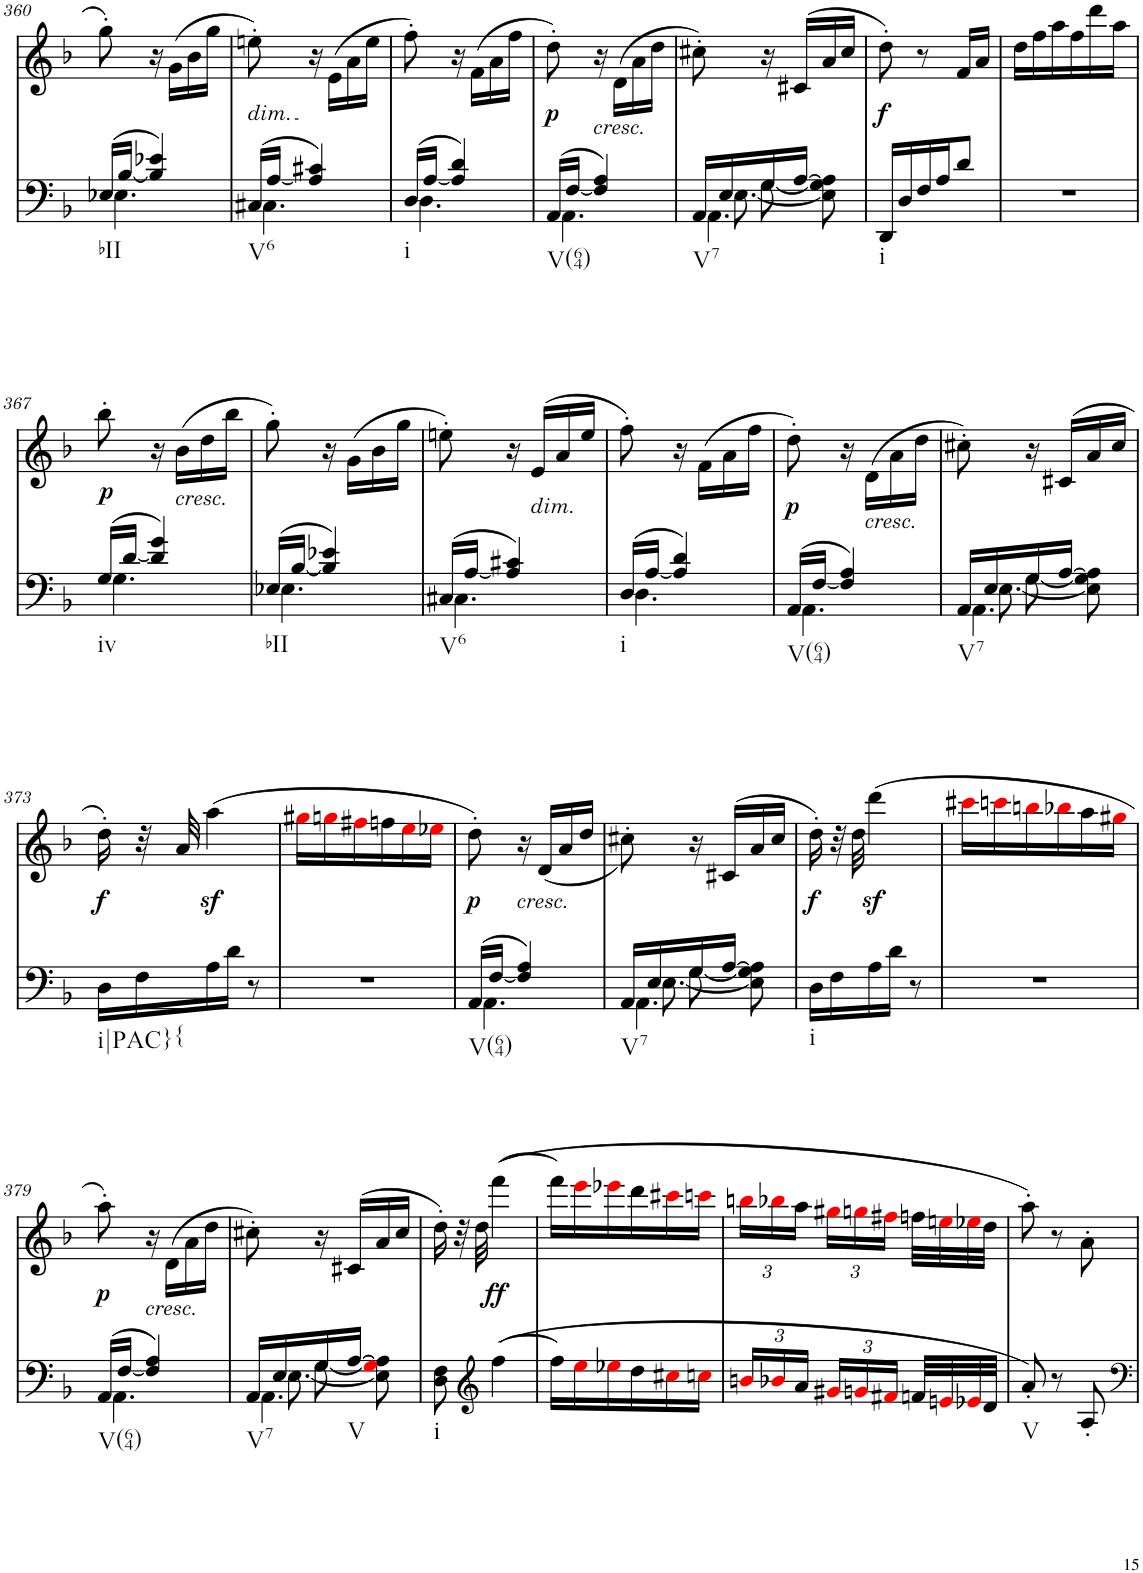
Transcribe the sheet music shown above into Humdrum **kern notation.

**kern	**kern	**text	**dynam
*part2	*part1	*part1	*part1
*staff2	*staff1	*staff1	*staff1
*I"Piano	*I"Piano	*	*
*I'Pno	*I'Pno	*	*
!!LO:PB:g=z
*clefF4	*clefG2	*	*
*k[b-]	*k[b-]	*	*
*d:	*d:	*	*
*M3/8	*M3/8	*	*
=360	=360	=360	=360
*^	*	*	*
!LO:TX:b:t=bII	!	!	!	!
(16E-X/LL	4.E-\	8gg'\	.	.
[<16B-/JJ	.	.	.	.
4B-/] 4e-X/)	.	16r	.	.
.	.	(16g\LL	.	.
.	.	16b-\	.	.
.	.	16gg\JJ	.	.
=361	=361	=361	=361	=361
!	!	!LO:TX:b:i:t=dim.	!	!
!LO:TX:b:t=V6	!	!	!	!
(16C#X/LL	4.C#\	8een'\)	.	.
[<16A/JJ	.	.	.	.
4A/] 4c#X/)	.	16r	.	.
.	.	(16e\LL	.	.
.	.	16a\	.	.
.	.	16ee\JJ	.	.
=362	=362	=362	=362	=362
!LO:TX:b:t=i	!	!	!	!
(16D/LL	4.D\	8ff'\)	.	.
[<16A/JJ	.	.	.	.
4A/] 4d/)	.	16r	.	.
.	.	(16f\LL	.	.
.	.	16a\	.	.
.	.	16ff\JJ	.	.
=363	=363	=363	=363	=363
!LO:TX:b:t=V(64)	!	!	!	!
!	!	!	!LO:LY:b	!LO:DY:b
(16AA/LL	4.AA\	8dd'\)	p	p
[<16F/JJ	.	.	.	.
!	!	!LO:TX:b:i:t=cresc.	!	!
4F/] 4A/)	.	16r	.	.
.	.	(16d\LL	.	.
.	.	16a\	.	.
.	.	16dd\JJ	.	.
=364	=364	=364	=364	=364
*^	*^	*	*	*
!LO:TX:b:t=V7	!	!	!	!	!	!
16AA/LL	4.AA\	16ryy	8ryy	8cc#X'\)	.	.
[<16E/	.	8.E\	.	.	.	.
[<16G/	.	.	8G\	16r	.	.
[16A/JJ	.	.	.	(16c#X/LL	.	.
8E\] 8G\] 8A\]	.	8ryy	8ryy	16a/	.	.
.	.	.	.	16cc#/JJ	.	.
*v	*v	*v	*v	*	*	*
=365	=365	=365	=365
!LO:TX:b:t=i	!	!	!
!	!	!LO:LY:b	!LO:DY:b
16DD/LL	8dd'\)	f	f
16D/	.	.	.
16F/	8r	.	.
16A/J	.	.	.
8d/J	16f/LL	.	.
.	16a/JJ	.	.
=366	=366	=366	=366
4.r	16dd\LL	.	.
.	16ff\	.	.
.	16aa\	.	.
.	16ff\	.	.
.	16ddd\	.	.
.	16aa\JJ	.	.
!!LO:LB:g=z
=367	=367	=367	=367
*^	*	*	*
!LO:TX:b:t=iv	!	!	!	!
!	!	!	!LO:LY:b	!LO:DY:b
(16G/LL	4.G\	8bb-'\	p	p
[<16d/JJ	.	.	.	.
4d/] 4g/)	.	16r	.	.
!	!	!LO:TX:b:i:t=cresc.	!	!
.	.	(16b-\LL	.	.
.	.	16dd\	.	.
.	.	16bb-\JJ	.	.
=368	=368	=368	=368	=368
!LO:TX:b:t=bII	!	!	!	!
(16E-X/LL	4.E-\	8gg'\)	.	.
[<16B-/JJ	.	.	.	.
4B-/] 4e-X/)	.	16r	.	.
.	.	(16g\LL	.	.
.	.	16b-\	.	.
.	.	16gg\JJ	.	.
=369	=369	=369	=369	=369
!LO:TX:b:t=V6	!	!	!	!
(16C#X/LL	4.C#\	8een'\)	.	.
[<16A/JJ	.	.	.	.
4A/] 4c#X/)	.	16r	.	.
!	!	!LO:TX:b:i:t=dim.	!	!
.	.	(16e/LL	.	.
.	.	16a/	.	.
.	.	16ee/JJ	.	.
=370	=370	=370	=370	=370
!LO:TX:b:t=i	!	!	!	!
(16D/LL	4.D\	8ff'\)	.	.
[<16A/JJ	.	.	.	.
4A/] 4d/)	.	16r	.	.
.	.	(16f\LL	.	.
.	.	16a\	.	.
.	.	16ff\JJ	.	.
=371	=371	=371	=371	=371
!LO:TX:b:t=V(64)	!	!	!	!
!	!	!	!LO:LY:b	!LO:DY:b
(16AA/LL	4.AA\	8dd'\)	p	p
[<16F/JJ	.	.	.	.
4F/] 4A/)	.	16r	.	.
!	!	!LO:TX:b:i:t=cresc.	!	!
.	.	(16d\LL	.	.
.	.	16a\	.	.
.	.	16dd\JJ	.	.
=372	=372	=372	=372	=372
*^	*^	*	*	*
!LO:TX:b:t=V7	!	!	!	!	!	!
16AA/LL	4.AA\	16ryy	8ryy	8cc#X'\)	.	.
[<16E/	.	8.E\	.	.	.	.
[<16G/	.	.	8G\	16r	.	.
[16A/JJ	.	.	.	(16c#X/LL	.	.
8E\] 8G\] 8A\]	.	8ryy	8ryy	16a/	.	.
.	.	.	.	16cc#/JJ	.	.
*v	*v	*v	*v	*	*	*
!!LO:LB:g=z
=373	=373	=373	=373
!LO:TX:b:t=i|PAC}	!	!	!
!	!	!LO:LY:b	!LO:DY:b
16D\LL	16dd'\)	f	f
!LO:TX:b:t={	!	!	!
16F\	32r	.	.
.	32a/	.	.
16A\	(4aaz<\	.	.
16d\JJ	.	.	.
8r	.	.	.
=374	=374	=374	=374
!	!	!LO:LY:b	!
4.r	16gg#Xi\LL	>	.
.	16ggni\	.	.
.	16ff#Xi\	.	.
.	16ffn\	.	.
.	16eei\	.	.
.	16ee-Xi\JJ	.	.
=375	=375	=375	=375
*^	*	*	*
!LO:TX:b:t=V(64)	!	!	!	!
!	!	!	!LO:LY:b	!LO:DY:b
(16AA/LL	4.AA\	8dd'\)	p	p
[<16F/JJ	.	.	.	.
!	!	!LO:TX:b:i:t=cresc.	!	!
4F/] 4A/)	.	16r	.	.
.	.	(<16d/LL	.	.
.	.	16a/	.	.
.	.	16dd/JJ	.	.
=376	=376	=376	=376	=376
*^	*^	*	*	*
!LO:TX:b:t=V7	!	!	!	!	!	!
16AA/LL	4.AA\	16ryy	8ryy	8cc#X'\)	.	.
[<16E/	.	8.E\	.	.	.	.
[<16G/	.	.	8G\	16r	.	.
[16A/JJ	.	.	.	(16c#X/LL	.	.
8E\] 8G\] 8A\]	.	8ryy	8ryy	16a/	.	.
.	.	.	.	16cc#/JJ	.	.
*v	*v	*v	*v	*	*	*
=377	=377	=377	=377
!LO:TX:b:t=i	!	!	!
!	!	!LO:LY:b	!LO:DY:b
16D\LL	16dd'\)	f	f
16F\	32r	.	.
.	32dd\	.	.
16A\	(4dddz<\	.	.
16d\JJ	.	.	.
8r	.	.	.
=378	=378	=378	=378
!	!	!LO:LY:b	!
4.r	16ccc#Xi\LL	>	.
.	16cccni\	.	.
.	16bbni\	.	.
.	16bb-Xi\	.	.
.	16aa\	.	.
.	16gg#Xi\JJ	.	.
!!LO:LB:g=z
=379	=379	=379	=379
*^	*	*	*
!LO:TX:b:t=V(64)	!	!	!	!
!	!	!	!LO:LY:b	!LO:DY:b
(16AA/LL	4.AA\	8aa'\)	p	p
[<16F/JJ	.	.	.	.
!	!	!LO:TX:b:i:t=cresc.	!	!
4F/] 4A/)	.	16r	.	.
.	.	(16d\LL	.	.
.	.	16a\	.	.
.	.	16dd\JJ	.	.
=380	=380	=380	=380	=380
*^	*^	*	*	*
!LO:TX:b:t=V7	!	!	!	!	!	!
16AA/LL	4.AA\	16ryy	8ryy	8cc#X'\)	.	.
[<16E/	.	8.E\	.	.	.	.
[<16G/	.	.	8G\	16r	.	.
!LO:TX:b:t=V	!	!	!	!	!	!
[16A/JJ	.	.	.	(16c#X/LL	.	.
8E\] 8Gi\] 8A\]	.	8ryy	8ryy	16a/	.	.
.	.	.	.	16cc#/JJ	.	.
*v	*v	*v	*v	*	*	*
=381	=381	=381	=381
!LO:TX:b:t=i	!	!	!
8D\ 8F\	16dd'\)	.	.
.	32r	.	.
.	32dd\	.	.
*clefG2	*	*	*
!	!	!LO:LY:b	!LO:DY:b
(>[4ff\	(>[4fff\	ff	ff
=382	=382	=382	=382
16ff\LL]	16fff\LL]	.	.
16eei\	16eeei\	.	.
16ee-Xi\	16eee-Xi\	.	.
16dd\	16ddd\	.	.
16cc#Xi\	16ccc#Xi\	.	.
16ccni\JJ	16cccni\JJ	.	.
=383	=383	=383	=383
*Xbrackettup	*Xbrackettup	*	*
24bni/LL	24bbni\LL	.	.
24b-Xi/	24bb-Xi\	.	.
24a/JJ	24aa\JJ	.	.
24g#Xi/LL	24gg#Xi\LL	.	.
24gni/	24ggni\	.	.
24f#Xi/JJ	24ff#Xi\JJ	.	.
32fn/LLL	32ffn\LLL	.	.
32eni/	32eeni\	.	.
32e-Xi/	32ee-Xi\	.	.
32d/JJJ	32dd\JJJ	.	.
=384	=384	=384	=384
!LO:TX:b:t=V	!	!	!
8a'/)	8aa'\)	.	.
8r	8r	.	.
8A'/	8a'\	.	.
=	=	=	=
*-	*-	*-	*-
